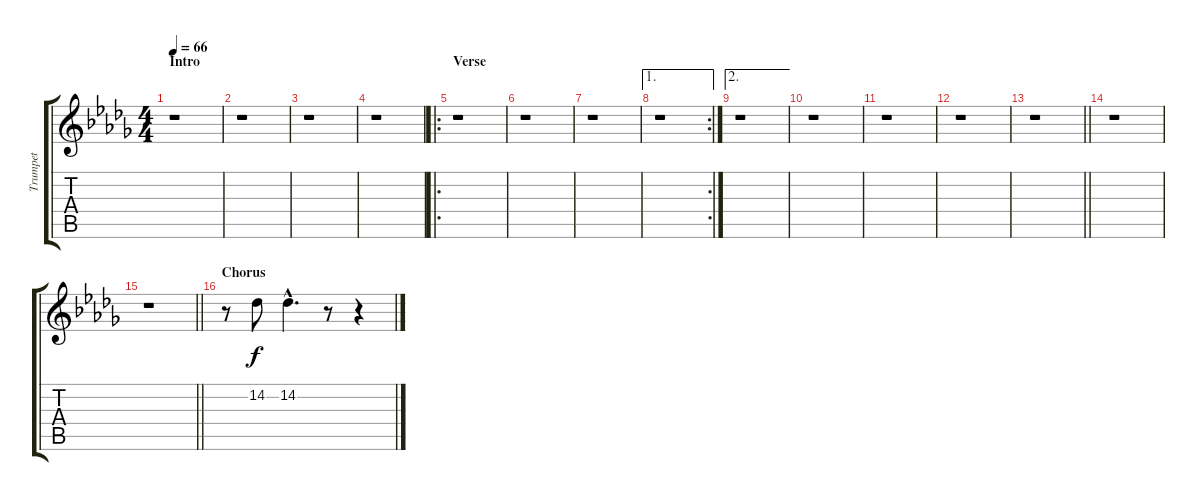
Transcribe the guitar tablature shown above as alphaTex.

\track ("Trumpet" "Trumpet") {instrument trumpet}
\staff {score tabs}
\tuning (E4 B3 G3 D3 A2 E2) {hide}
\ts (4 4)
\section ("" "Intro")
\tempo 66
\clef g2
\ks db
r.1{dy f instrument trumpet} |
r.1 |
r.1 |
r.1 |
\ro
\section ("" "Verse")
r.1 |
r.1 |
r.1 |
\ae 1
\rc 2
r.1 |
\ae 2
r.1 |
r.1 |
r.1 |
r.1 |
\barLineRight lightlight
r.1 |
\section ("" "")
r.1 |
\barLineRight lightlight
r.1 |
\section ("" "Chorus")
r.8 14.2.8 14.2{hac}.4{d} r.8 r.4
